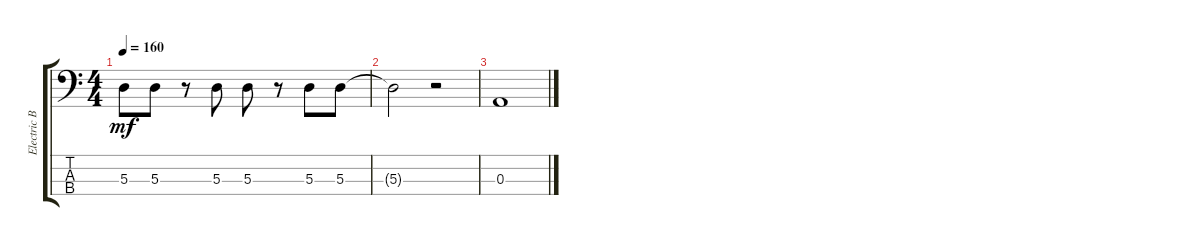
\track ("Electric Bass" "Electric B") {instrument electricbassfinger}
\staff {score tabs}
\tuning (G2 D2 A1 E1) {hide}
\ts (4 4)
\tempo 160
\clef f4
\ks c
5.3.8{dy mf} 5.3.8 r.8 5.3.8 5.3.8 r.8 5.3.8 5.3.8 |
5.3{t}.2 r.2 |
0.3.1
